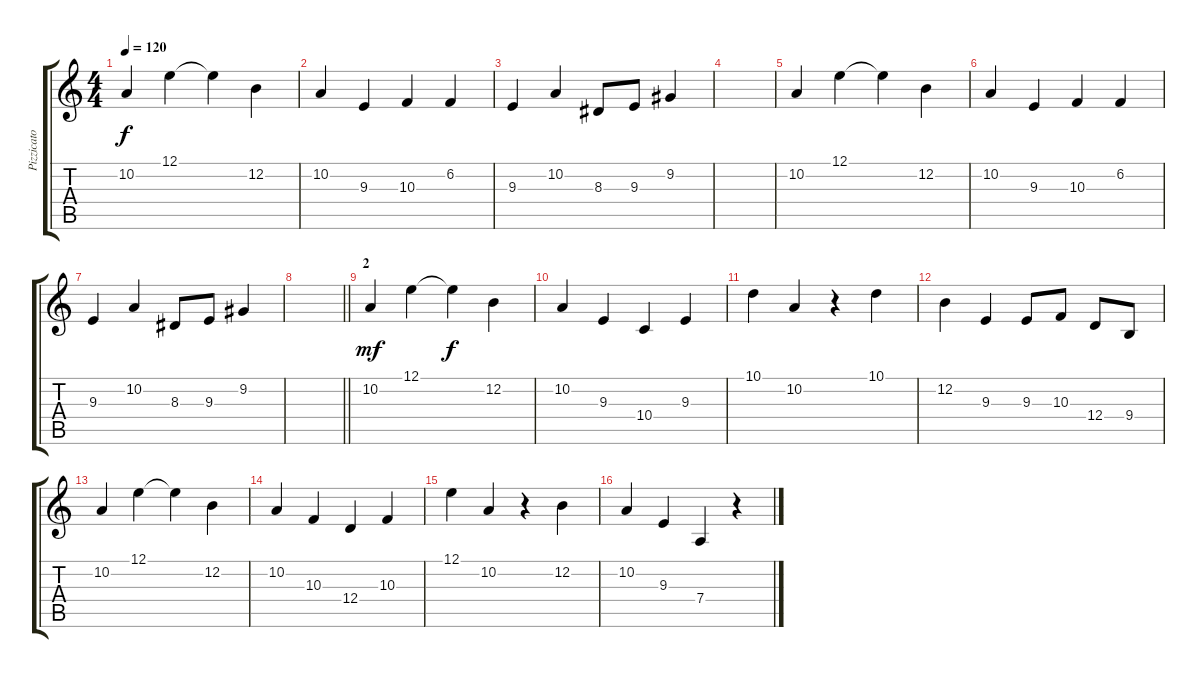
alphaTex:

\track ("Pizzicato" "Pizzicato") {instrument pizzicatostrings}
\staff {score tabs}
\tuning (E4 B3 G3 D3 A2 E2) {hide}
\ts (4 4)
\tempo 120
\clef g2
\ks c
10.2.4{dy f} 12.1.4 12.1{t}.4 12.2.4 |
10.2.4 9.3.4 10.3.4 6.2.4 |
9.3.4 10.2.4 8.3.8 9.3.8 9.2.4 |
|
10.2.4 12.1.4 12.1{t}.4 12.2.4 |
10.2.4 9.3.4 10.3.4 6.2.4 |
9.3.4 10.2.4 8.3.8 9.3.8 9.2.4 |
\barLineRight lightlight
|
\section ("" "2")
10.2.4{dy mf} 12.1.4 12.1{t}.4{dy f} 12.2.4 |
10.2.4 9.3.4 10.4.4 9.3.4 |
10.1.4 10.2.4 r.4 10.1.4 |
12.2.4 9.3.4 9.3.8 10.3.8 12.4.8 9.4.8 |
10.2.4 12.1.4 12.1{t}.4 12.2.4 |
10.2.4 10.3.4 12.4.4 10.3.4 |
12.1.4 10.2.4 r.4 12.2.4 |
10.2.4 9.3.4 7.4.4 r.4
